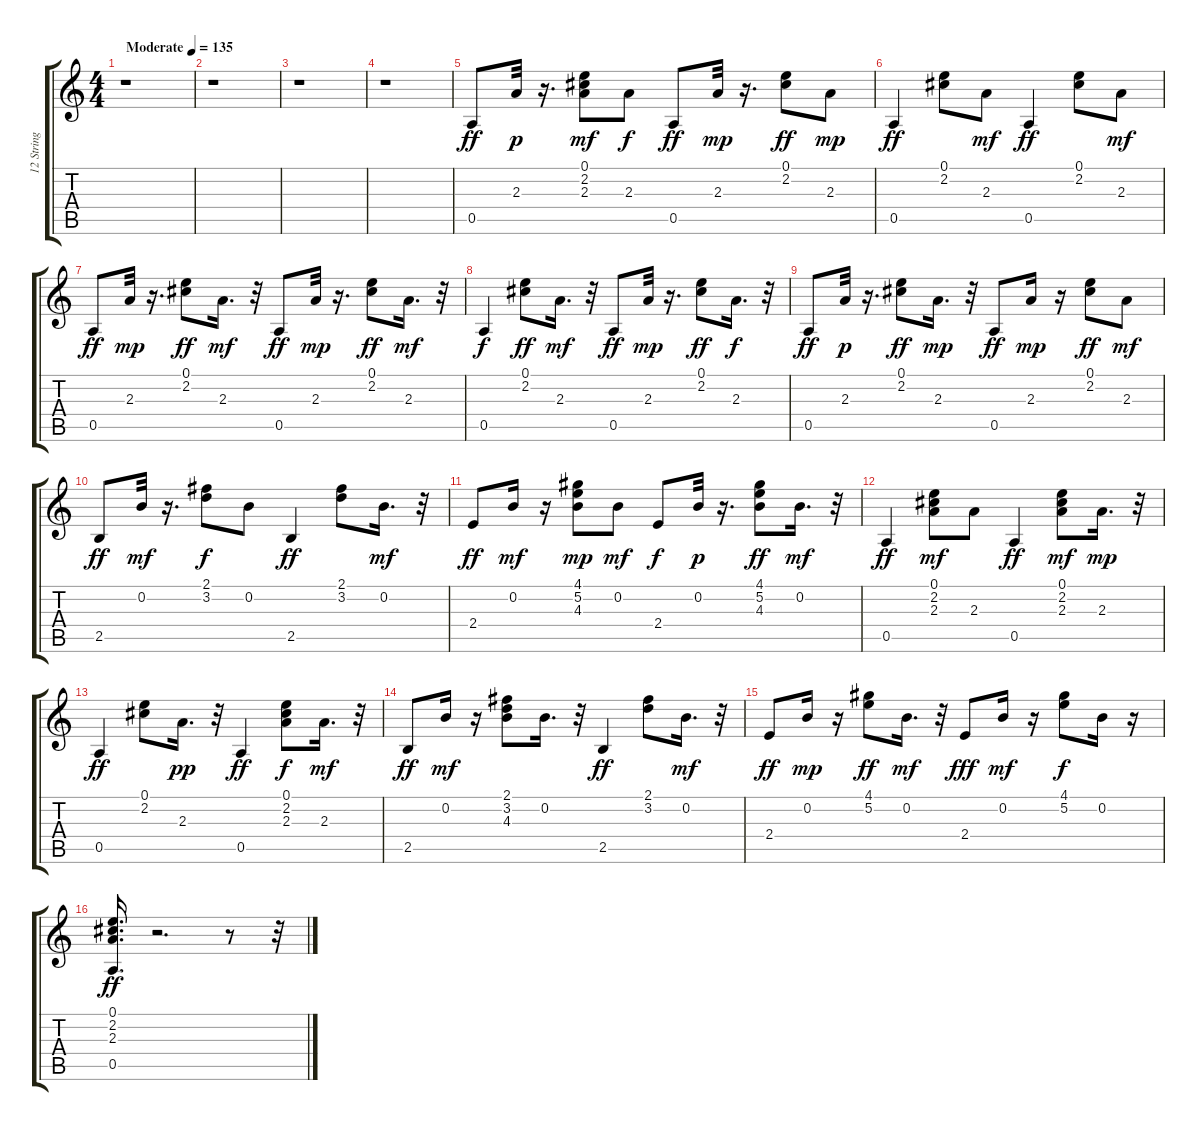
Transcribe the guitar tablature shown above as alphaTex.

\track ("12 String" "12 String") {instrument acousticguitarsteel}
\staff {score tabs}
\tuning (E4 B3 G3 D3 A2 E2) {hide}
\ts (4 4)
\tempo (135 "Moderate")
\clef g2
\ks c
r.1{dy ff instrument acousticguitarsteel} |
r.1 |
r.1 |
r.1 |
0.5.8 2.3.32{dy p} r.16{d} (0.1 2.2 2.3).8{dy mf} 2.3.8{dy f} 0.5.8{dy ff} 2.3.32{dy mp} r.16{d} (0.1 2.2).8{dy ff} 2.3.8{dy mp} |
0.5.4{dy ff} (0.1 2.2).8 2.3.8{dy mf} 0.5.4{dy ff} (0.1 2.2).8 2.3.8{dy mf} |
0.5.8{dy ff} 2.3.32{dy mp} r.16{d} (0.1 2.2).8{dy ff} 2.3.16{d dy mf} r.32 0.5.8{dy ff} 2.3.32{dy mp} r.16{d} (0.1 2.2).8{dy ff} 2.3.16{d dy mf} r.32 |
0.5.4{dy f} (0.1 2.2).8{dy ff} 2.3.16{d dy mf} r.32 0.5.8{dy ff} 2.3.32{dy mp} r.16{d} (0.1 2.2).8{dy ff} 2.3.16{d dy f} r.32 |
0.5.8{dy ff} 2.3.32{dy p} r.16{d} (0.1 2.2).8{dy ff} 2.3.16{d dy mp} r.32 0.5.8{dy ff} 2.3.16{dy mp} r.16 (0.1 2.2).8{dy ff} 2.3.8{dy mf} |
2.5.8{dy ff} 0.2.32{dy mf} r.16{d} (2.1 3.2).8{dy f} 0.2.8 2.5.4{dy ff} (2.1 3.2).8 0.2.16{d dy mf} r.32 |
2.4.8{dy ff} 0.2.16{dy mf} r.16 (4.1 5.2 4.3).8{dy mp} 0.2.8{dy mf} 2.4.8{dy f} 0.2.32{dy p} r.16{d} (4.1 5.2 4.3).8{dy ff} 0.2.16{d dy mf} r.32 |
0.5.4{dy ff} (0.1 2.2 2.3).8{dy mf} 2.3.8 0.5.4{dy ff} (0.1 2.2 2.3).8{dy mf} 2.3.16{d dy mp} r.32 |
0.5.4{dy ff} (0.1 2.2).8 2.3.16{d dy pp} r.32 0.5.4{dy ff} (0.1 2.2 2.3).8{dy f} 2.3.16{d dy mf} r.32 |
2.5.8{dy ff} 0.2.16{dy mf} r.16 (2.1 3.2 4.3).8 0.2.16{d} r.32 2.5.4{dy ff} (2.1 3.2).8 0.2.16{d dy mf} r.32 |
2.4.8{dy ff} 0.2.16{dy mp} r.16 (4.1 5.2).8{dy ff} 0.2.16{d dy mf} r.32 2.4.8{dy fff} 0.2.16{dy mf} r.16 (4.1 5.2).8{dy f} 0.2.16 r.16 |
(0.1 2.2 2.3 0.5).16{d dy ff} r.2{d} r.8 r.32
